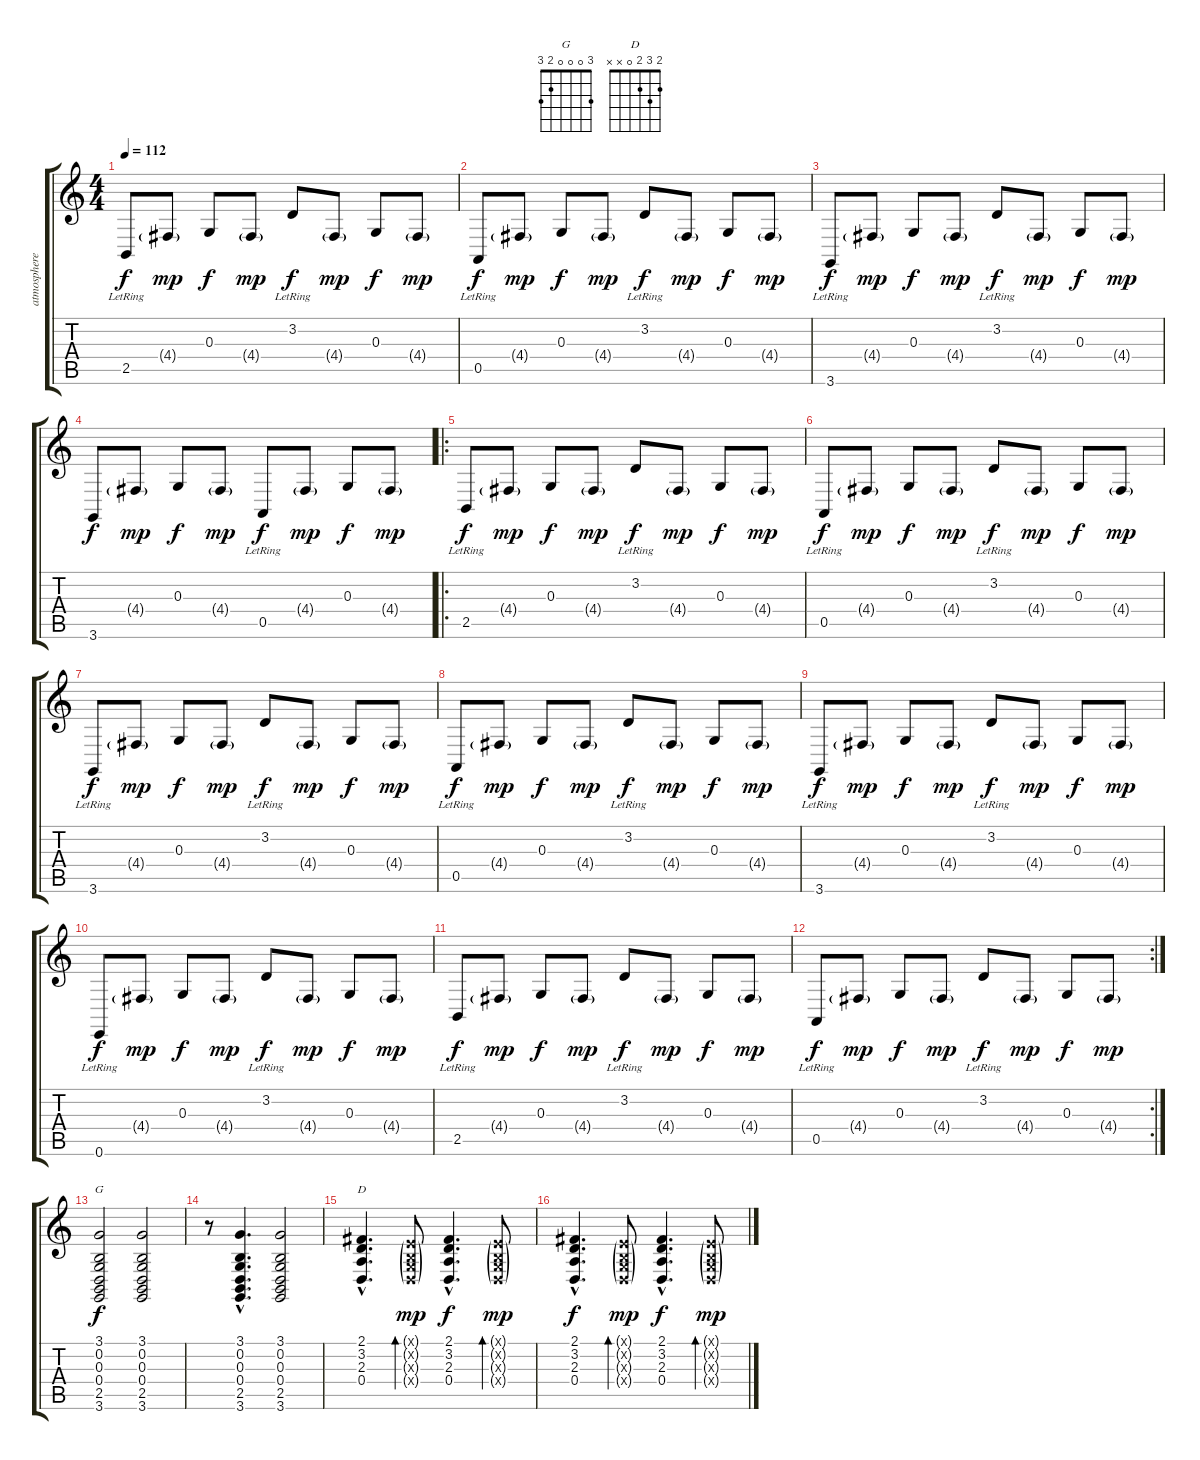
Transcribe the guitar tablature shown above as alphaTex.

\track ("atmosphere" "atmosphere") {instrument fx8scifi}
\staff {score tabs}
\tuning (E4 B3 G3 D3 A2 E2) {hide}
\chord ("G" 3 0 0 0 2 3)
\chord ("D" 2 3 2 0 x x)
\ts (4 4)
\tempo 112
\clef g2
\ks c
2.5{lr}.8{dy f} 4.4{g}.8{dy mp} 0.3.8{dy f} 4.4{g}.8{dy mp} 3.2{lr}.8{dy f} 4.4{g}.8{dy mp} 0.3.8{dy f} 4.4{g}.8{dy mp} |
0.5{lr}.8{dy f} 4.4{g}.8{dy mp} 0.3.8{dy f} 4.4{g}.8{dy mp} 3.2{lr}.8{dy f} 4.4{g}.8{dy mp} 0.3.8{dy f} 4.4{g}.8{dy mp} |
3.6{lr}.8{dy f} 4.4{g}.8{dy mp} 0.3.8{dy f} 4.4{g}.8{dy mp} 3.2{lr}.8{dy f} 4.4{g}.8{dy mp} 0.3.8{dy f} 4.4{g}.8{dy mp} |
3.6.8{dy f} 4.4{g}.8{dy mp} 0.3.8{dy f} 4.4{g}.8{dy mp} 0.5{lr}.8{dy f} 4.4{g}.8{dy mp} 0.3.8{dy f} 4.4{g}.8{dy mp} |
\ro
2.5{lr}.8{dy f} 4.4{g}.8{dy mp} 0.3.8{dy f} 4.4{g}.8{dy mp} 3.2{lr}.8{dy f} 4.4{g}.8{dy mp} 0.3.8{dy f} 4.4{g}.8{dy mp} |
0.5{lr}.8{dy f} 4.4{g}.8{dy mp} 0.3.8{dy f} 4.4{g}.8{dy mp} 3.2{lr}.8{dy f} 4.4{g}.8{dy mp} 0.3.8{dy f} 4.4{g}.8{dy mp} |
3.6{lr}.8{dy f} 4.4{g}.8{dy mp} 0.3.8{dy f} 4.4{g}.8{dy mp} 3.2{lr}.8{dy f} 4.4{g}.8{dy mp} 0.3.8{dy f} 4.4{g}.8{dy mp} |
0.5{lr}.8{dy f} 4.4{g}.8{dy mp} 0.3.8{dy f} 4.4{g}.8{dy mp} 3.2{lr}.8{dy f} 4.4{g}.8{dy mp} 0.3.8{dy f} 4.4{g}.8{dy mp} |
3.6{lr}.8{dy f} 4.4{g}.8{dy mp} 0.3.8{dy f} 4.4{g}.8{dy mp} 3.2{lr}.8{dy f} 4.4{g}.8{dy mp} 0.3.8{dy f} 4.4{g}.8{dy mp} |
0.6{lr}.8{dy f} 4.4{g}.8{dy mp} 0.3.8{dy f} 4.4{g}.8{dy mp} 3.2{lr}.8{dy f} 4.4{g}.8{dy mp} 0.3.8{dy f} 4.4{g}.8{dy mp} |
2.5{lr}.8{dy f} 4.4{g}.8{dy mp} 0.3.8{dy f} 4.4{g}.8{dy mp} 3.2{lr}.8{dy f} 4.4{g}.8{dy mp} 0.3.8{dy f} 4.4{g}.8{dy mp} |
\rc 2
0.5{lr}.8{dy f} 4.4{g}.8{dy mp} 0.3.8{dy f} 4.4{g}.8{dy mp} 3.2{lr}.8{dy f} 4.4{g}.8{dy mp} 0.3.8{dy f} 4.4{g}.8{dy mp} |
(3.1 0.2 0.3 0.4 2.5 3.6).2{ch "G" dy f} (3.1 0.2 0.3 0.4 2.5 3.6).2 |
r.8 (3.1{hac} 0.2{hac} 0.3{hac} 0.4{hac} 2.5{hac} 3.6{hac}).4{d} (3.1 0.2 0.3 0.4 2.5 3.6).2 |
(2.1{hac} 3.2{hac} 2.3{hac} 0.4{hac}).4{d ch "D"} (0.1{g x} 0.2{g x} 0.3{g x} 0.4{g x}).8{bd 60 dy mp} (2.1{hac} 3.2{hac} 2.3{hac} 0.4{hac}).4{d dy f} (0.1{g x} 0.2{g x} 0.3{g x} 0.4{g x}).8{bd 60 dy mp} |
(2.1{hac} 3.2{hac} 2.3{hac} 0.4{hac}).4{d dy f} (0.1{g x} 0.2{g x} 0.3{g x} 0.4{g x}).8{bd 30 dy mp} (2.1{hac} 3.2{hac} 2.3{hac} 0.4{hac}).4{d dy f} (0.1{g x} 0.2{g x} 0.3{g x} 0.4{g x}).8{bd 60 dy mp}
